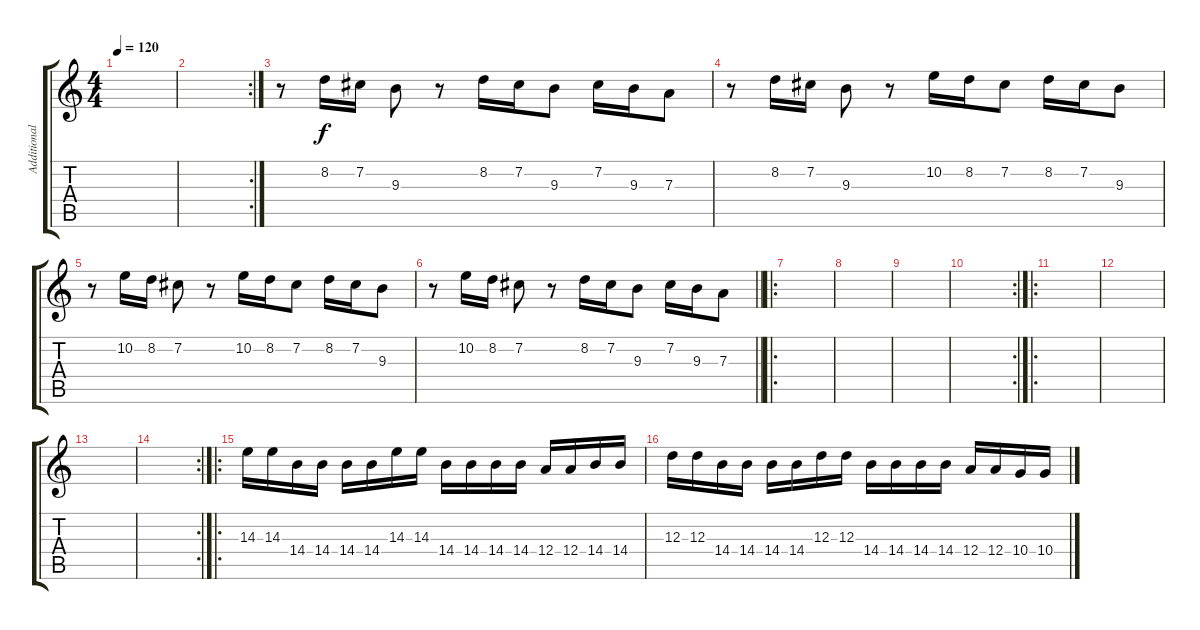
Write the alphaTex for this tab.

\track ("Additional Guitar" "Additional") {instrument distortionguitar}
\staff {score tabs}
\tuning (B3 Gb3 D3 A2 E2 B1) {hide}
\ts (4 4)
\tempo 120
\clef g2
\ks c
|
\rc 2
|
r.8 8.2.16 7.2.16 9.3.8 r.8 8.2.16 7.2.16 9.3.8 7.2.16 9.3.16 7.3.8 |
r.8 8.2.16 7.2.16 9.3.8 r.8 10.2.16 8.2.16 7.2.8 8.2.16 7.2.16 9.3.8 |
r.8 10.2.16 8.2.16 7.2.8 r.8 10.2.16 8.2.16 7.2.8 8.2.16 7.2.16 9.3.8 |
\barLineRight lightlight
r.8 10.2.16 8.2.16 7.2.8 r.8 8.2.16 7.2.16 9.3.8 7.2.16 9.3.16 7.3.8 |
\ro
|
|
|
\rc 2
|
\ro
|
|
|
\rc 2
|
\ro
14.3.16 14.3.16 14.4.16 14.4.16 14.4.16 14.4.16 14.3.16 14.3.16 14.4.16 14.4.16 14.4.16 14.4.16 12.4.16 12.4.16 14.4.16 14.4.16 |
12.3.16 12.3.16 14.4.16 14.4.16 14.4.16 14.4.16 12.3.16 12.3.16 14.4.16 14.4.16 14.4.16 14.4.16 12.4.16 12.4.16 10.4.16 10.4.16
